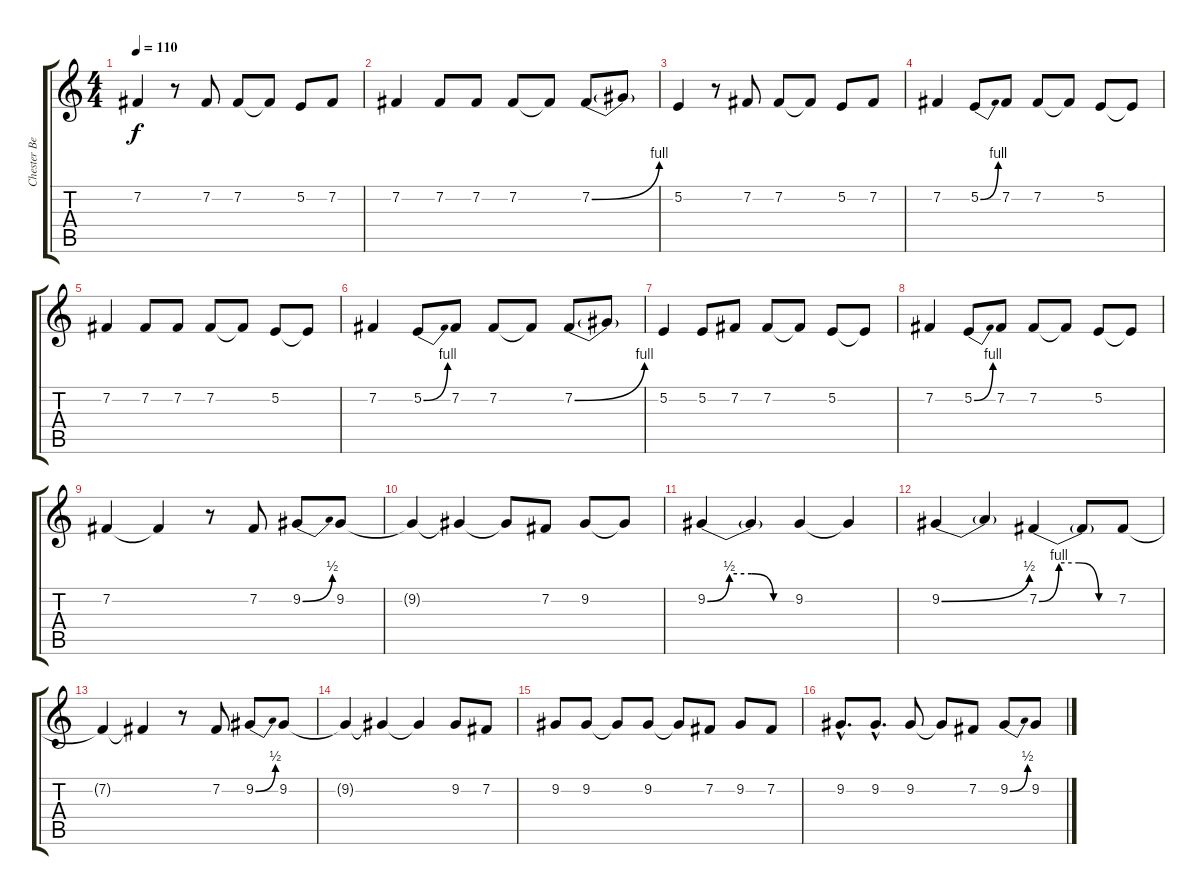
\track ("Chester Bennington (Vocals)" "Chester Be") {instrument harmonica}
\staff {score tabs}
\tuning (E4 B3 G3 D3 A2 E2) {hide}
\ts (4 4)
\tempo 110
\clef g2
\ks c
7.2.4{dy f} r.8 7.2.8 7.2.8 7.2{t}.8 5.2.8 7.2.8 |
7.2.4 7.2.8 7.2.8 7.2.8 7.2{t}.8 7.2{be (bend 0 0 60 4)}.8 7.2{t}.8 |
5.2.4 r.8 7.2.8 7.2.8 7.2{t}.8 5.2.8 7.2.8 |
7.2.4 5.2{be (bend 0 0 60 4)}.8 7.2.8 7.2.8 7.2{t}.8 5.2.8 5.2{t}.8 |
7.2.4 7.2.8 7.2.8 7.2.8 7.2{t}.8 5.2.8 5.2{t}.8 |
7.2.4 5.2{be (bend 0 0 60 4)}.8 7.2.8 7.2.8 7.2{t}.8 7.2{be (bend 0 0 60 4)}.8 7.2{t}.8 |
5.2.4 5.2.8 7.2.8 7.2.8 7.2{t}.8 5.2.8 5.2{t}.8 |
7.2.4 5.2{be (bend 0 0 60 4)}.8 7.2.8 7.2.8 7.2{t}.8 5.2.8 5.2{t}.8 |
7.2.4 7.2{t}.4 r.8 7.2.8 9.2{be (bend 0 0 60 2)}.8 9.2.8 |
9.2{t}.4 9.2{t}.4 9.2{t}.8 7.2.8 9.2.8 9.2{t}.8 |
9.2{be (custom 0 0 15 2 30 2 45 0 60 0)}.4 9.2{t}.4 9.2.4 9.2{t}.4 |
9.2{be (bend 0 0 60 2)}.4 9.2{t}.4 7.2{be (custom 0 0 15 4 30 4 45 0 60 0)}.4 7.2{t}.8 7.2.8 |
7.2{t}.4 7.2{t}.4 r.8 7.2.8 9.2{be (bend 0 0 60 2)}.8 9.2.8 |
9.2{t}.4 9.2{t}.4 9.2{t}.4 9.2.8 7.2.8 |
9.2.8 9.2.8 9.2{t}.8 9.2.8 9.2{t}.8 7.2.8 9.2.8 7.2.8 |
9.2{hac}.8{d} 9.2{hac}.8{d} 9.2.8 9.2{t}.8 7.2.8 9.2{be (bend 0 0 60 2)}.8 9.2.8
